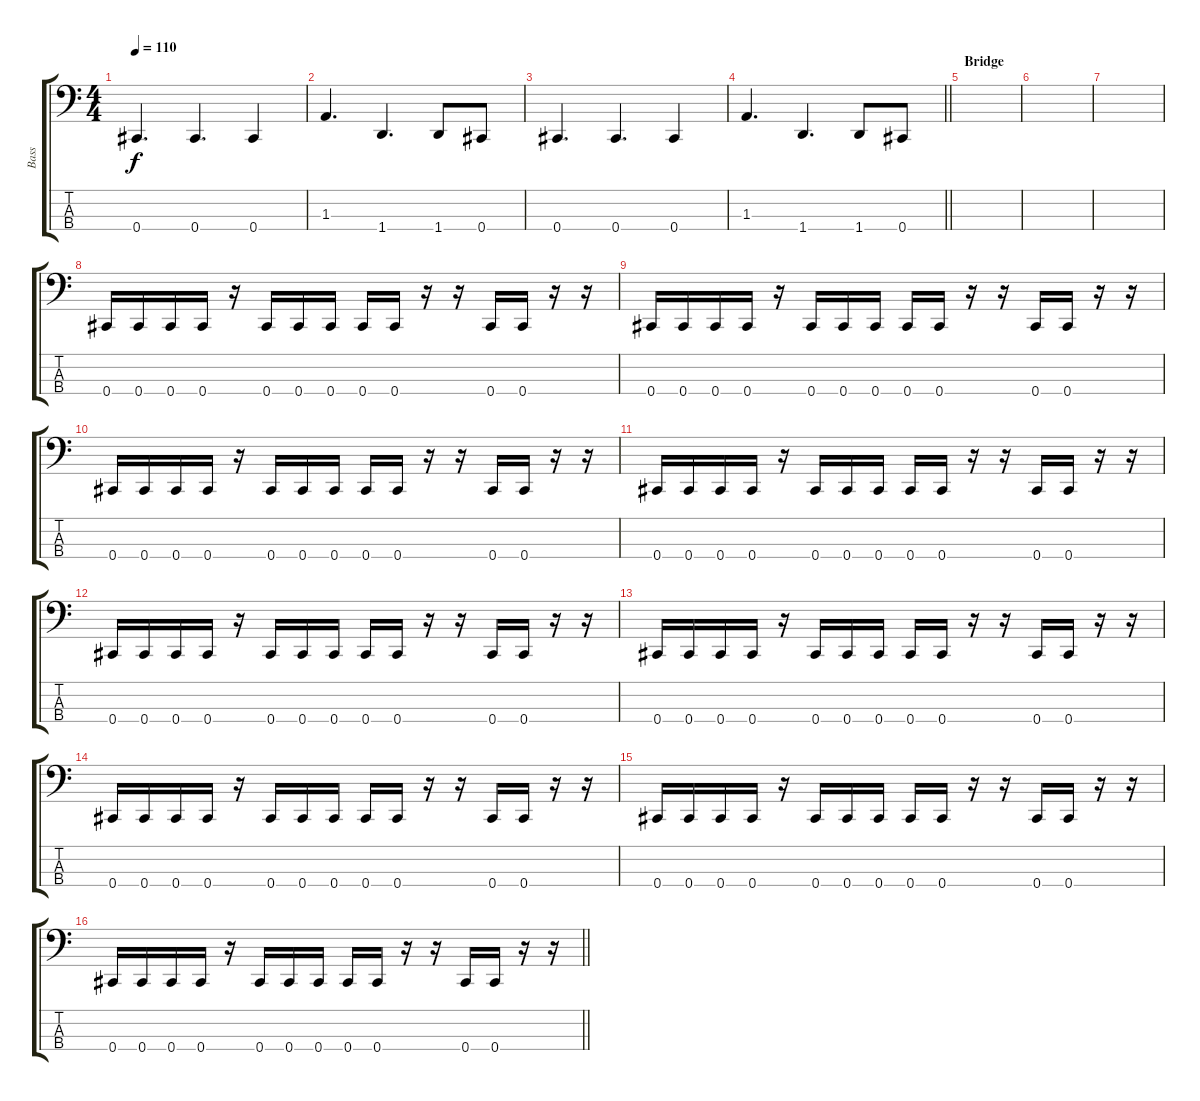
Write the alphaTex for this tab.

\track ("Bass" "Bass") {instrument electricbassfinger}
\staff {score tabs}
\tuning (Gb2 Db2 Ab1 Db1) {hide}
\ts (4 4)
\tempo 110
\clef f4
\ks c
0.4.4{d dy f} 0.4.4{d} 0.4.4 |
1.3.4{d} 1.4.4{d} 1.4.8 0.4.8 |
0.4.4{d} 0.4.4{d} 0.4.4 |
\barLineRight lightlight
1.3.4{d} 1.4.4{d} 1.4.8 0.4.8 |
\section ("" "Bridge")
|
|
|
0.4.16 0.4.16 0.4.16 0.4.16 r.16 0.4.16 0.4.16 0.4.16 0.4.16 0.4.16 r.16 r.16 0.4.16 0.4.16 r.16 r.16 |
0.4.16 0.4.16 0.4.16 0.4.16 r.16 0.4.16 0.4.16 0.4.16 0.4.16 0.4.16 r.16 r.16 0.4.16 0.4.16 r.16 r.16 |
0.4.16 0.4.16 0.4.16 0.4.16 r.16 0.4.16 0.4.16 0.4.16 0.4.16 0.4.16 r.16 r.16 0.4.16 0.4.16 r.16 r.16 |
0.4.16 0.4.16 0.4.16 0.4.16 r.16 0.4.16 0.4.16 0.4.16 0.4.16 0.4.16 r.16 r.16 0.4.16 0.4.16 r.16 r.16 |
0.4.16 0.4.16 0.4.16 0.4.16 r.16 0.4.16 0.4.16 0.4.16 0.4.16 0.4.16 r.16 r.16 0.4.16 0.4.16 r.16 r.16 |
0.4.16 0.4.16 0.4.16 0.4.16 r.16 0.4.16 0.4.16 0.4.16 0.4.16 0.4.16 r.16 r.16 0.4.16 0.4.16 r.16 r.16 |
0.4.16 0.4.16 0.4.16 0.4.16 r.16 0.4.16 0.4.16 0.4.16 0.4.16 0.4.16 r.16 r.16 0.4.16 0.4.16 r.16 r.16 |
0.4.16 0.4.16 0.4.16 0.4.16 r.16 0.4.16 0.4.16 0.4.16 0.4.16 0.4.16 r.16 r.16 0.4.16 0.4.16 r.16 r.16 |
\barLineRight lightlight
0.4.16 0.4.16 0.4.16 0.4.16 r.16 0.4.16 0.4.16 0.4.16 0.4.16 0.4.16 r.16 r.16 0.4.16 0.4.16 r.16 r.16
